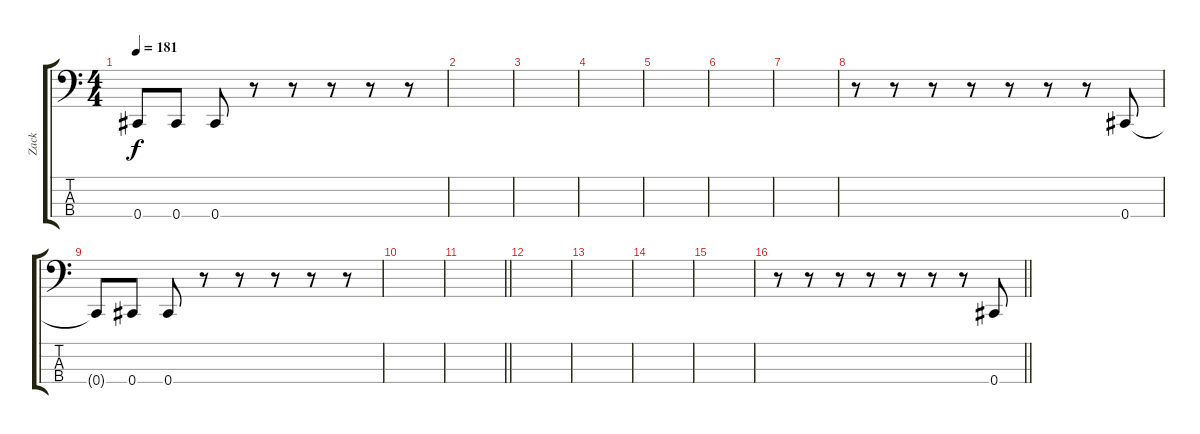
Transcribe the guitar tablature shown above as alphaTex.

\track ("Zack" "Zack") {instrument electricbassfinger}
\staff {score tabs}
\tuning (Gb2 Db2 Ab1 Db1) {hide}
\ts (4 4)
\tempo 181
\clef f4
\ks c
0.4{t}.8{dy f} 0.4.8 0.4.8 r.8 r.8 r.8 r.8 r.8 |
|
|
|
|
|
|
r.8 r.8 r.8 r.8 r.8 r.8 r.8 0.4.8 |
0.4{t}.8 0.4.8 0.4.8 r.8 r.8 r.8 r.8 r.8 |
|
\barLineRight lightlight
|
|
|
|
|
\barLineRight lightlight
r.8 r.8 r.8 r.8 r.8 r.8 r.8 0.4.8
